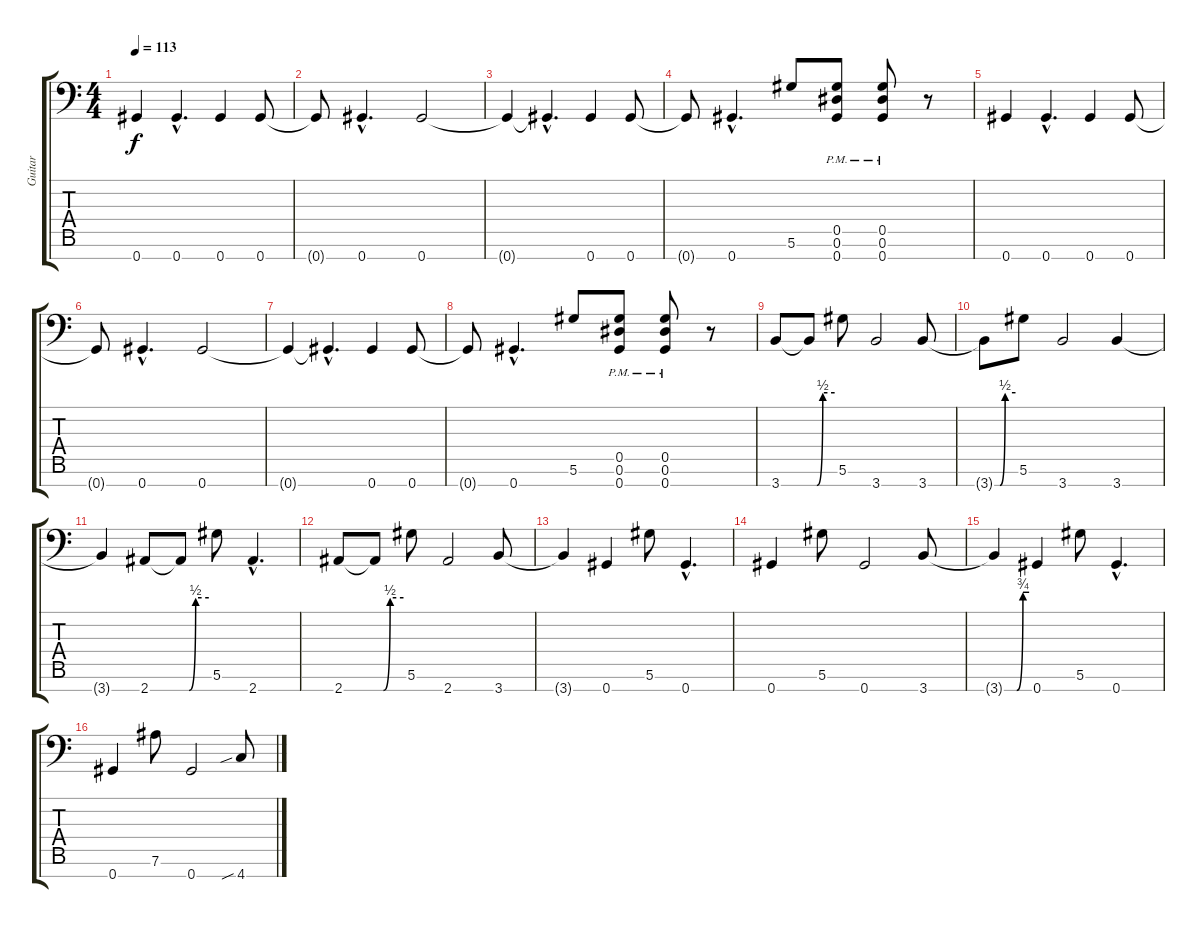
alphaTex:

\track ("Guitar" "Guitar") {instrument distortionguitar}
\staff {score tabs}
\tuning (Eb4 Bb3 Gb3 Db3 Ab2 Eb2 Ab1) {hide}
\ts (4 4)
\tempo 113
\clef f4
\ks c
0.7.4{dy f} 0.7{hac}.4{d} 0.7.4 0.7.8 |
0.7{t}.8 0.7{hac}.4{d} 0.7.2 |
0.7{t}.4 0.7{hac t}.4{d} 0.7.4 0.7.8 |
0.7{t}.8 0.7{hac}.4{d} 5.6.8 (0.5{pm} 0.6{pm} 0.7{pm}).8 (0.5{pm} 0.6{pm} 0.7{pm}).8 r.8 |
0.7.4 0.7{hac}.4{d} 0.7.4 0.7.8 |
0.7{t}.8 0.7{hac}.4{d} 0.7.2 |
0.7{t}.4 0.7{hac t}.4{d} 0.7.4 0.7.8 |
0.7{t}.8 0.7{hac}.4{d} 5.6.8 (0.5{pm} 0.6{pm} 0.7{pm}).8 (0.5{pm} 0.6{pm} 0.7{pm}).8 r.8 |
3.7.8 3.7{be (custom 0 0 15 0 30 2 60 2) t}.8 5.6.8 3.7.2 3.7.8 |
3.7{be (custom 0 0 15 0 30 2 60 2) t}.8 5.6.8 3.7.2 3.7.4 |
3.7{t}.4 2.7.8 2.7{be (custom 0 0 15 0 30 2 60 2) t}.8 5.6.8 2.7{hac}.4{d} |
2.7.8 2.7{be (custom 0 0 15 0 30 2 60 2) t}.8 5.6.8 2.7.2 3.7.8 |
3.7{t}.4 0.7.4 5.6.8 0.7{hac}.4{d} |
0.7.4 5.6.8 0.7.2 3.7.8 |
3.7{be (custom 0 0 30 0 45 3 60 3) t}.4 0.7.4 5.6.8 0.7{hac}.4{d} |
0.7.4 7.6.8 0.7.2 4.7{sib}.8
